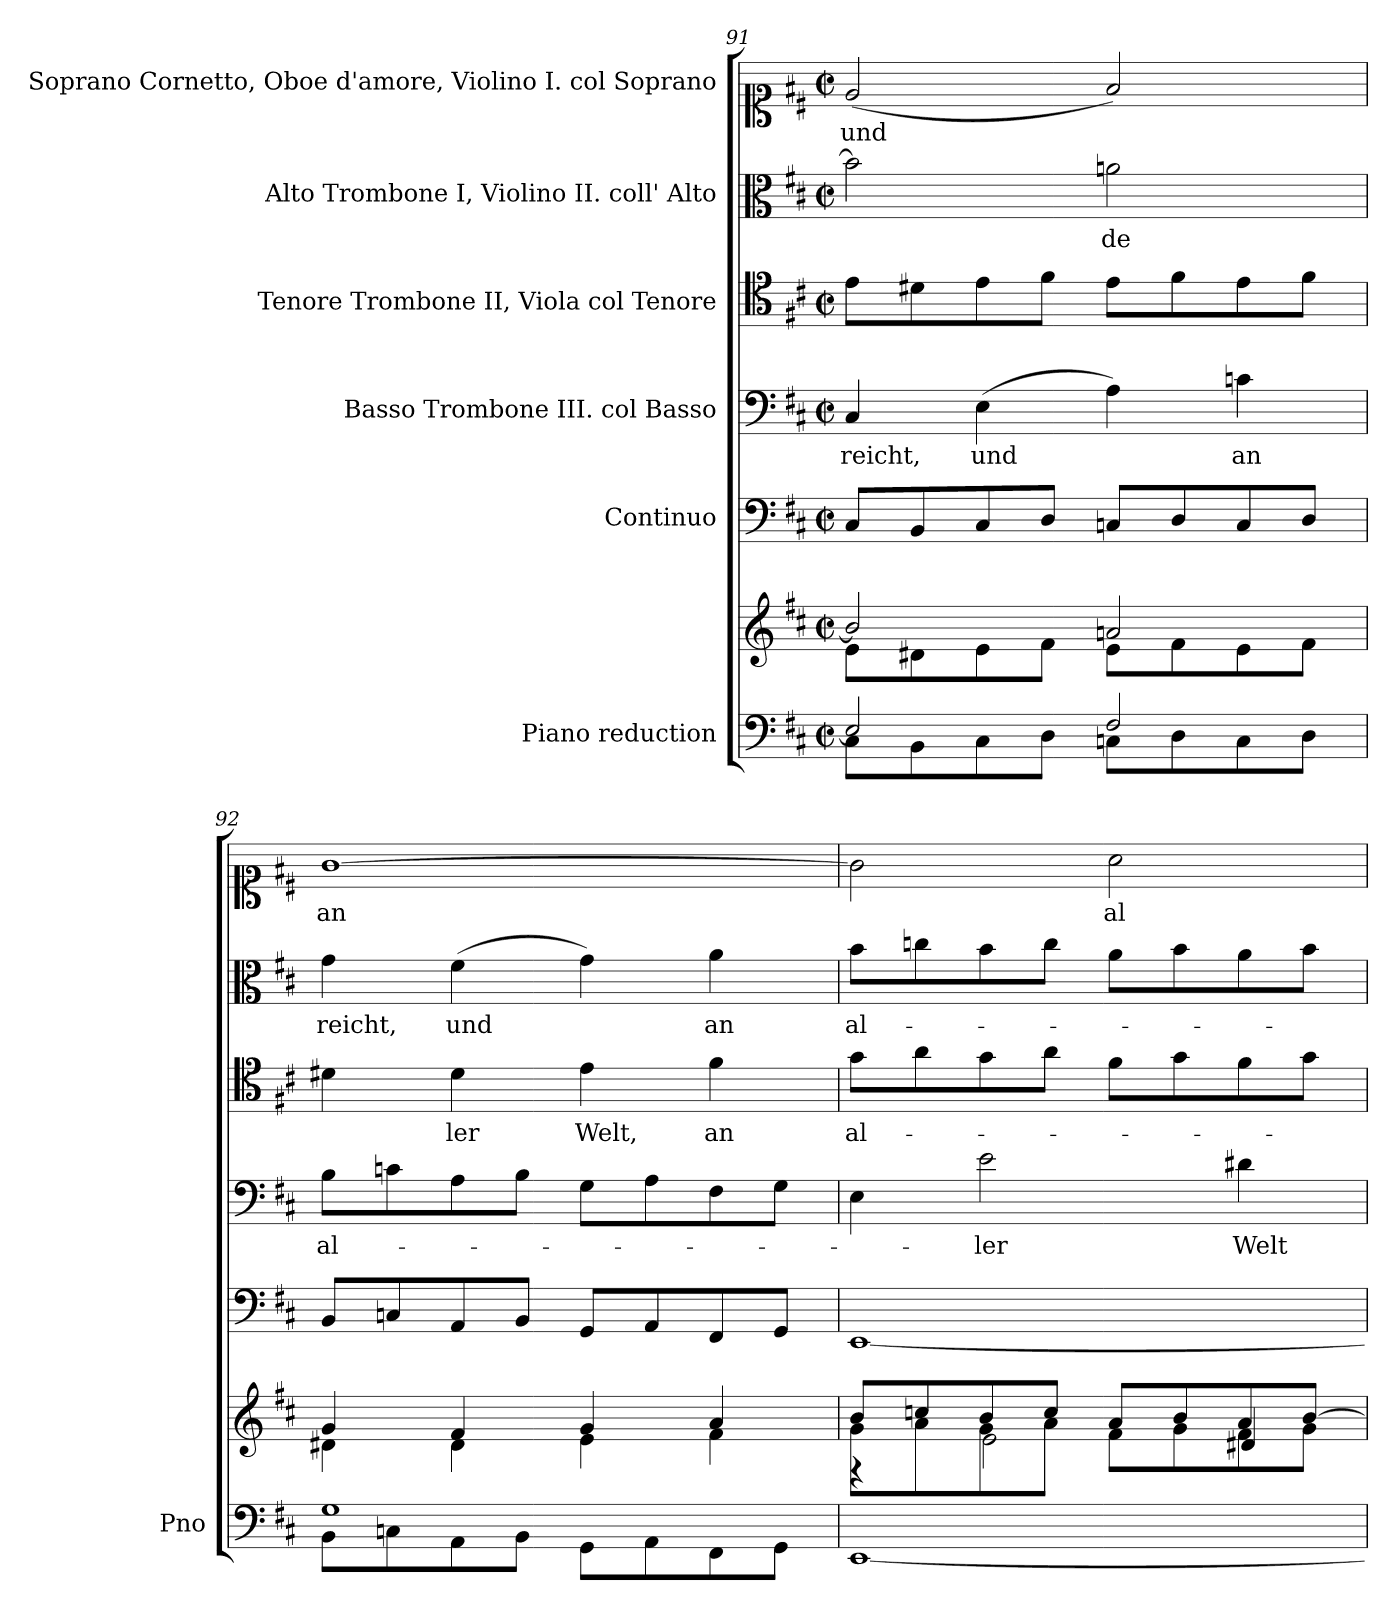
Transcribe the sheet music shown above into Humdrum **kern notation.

**kern	**kern	**kern	**kern	**text	**kern	**text	**kern	**text	**kern	**text
*part6	*part6	*part5	*part4	*part4	*part3	*part3	*part2	*part2	*part1	*part1
*staff7	*staff6	*staff5	*staff4	*staff4	*staff3	*staff3	*staff2	*staff2	*staff1	*staff1
*I"Piano reduction	*	*I"Continuo	*I"Basso  Trombone III. col Basso	*	*I"Tenore Trombone II, Viola col Tenore	*	*I"Alto Trombone I, Violino II.  coll' Alto	*	*I"Soprano Cornetto, Oboe d'amore, Violino I. col Soprano	*
*I'Pno	*	*	*	*	*	*	*	*	*	*
*clefF4	*clefG2	*clefF4	*clefF4	*	*clefC4	*	*clefC3	*	*clefC1	*
*k[f#c#]	*k[f#c#]	*k[f#c#]	*k[f#c#]	*	*k[f#c#]	*	*k[f#c#]	*	*k[f#c#]	*
*M2/2	*M2/2	*M2/2	*M2/2	*	*M2/2	*	*M2/2	*	*M2/2	*
*met(c|)	*met(c|)	*met(c|)	*met(c|)	*	*met(c|)	*	*met(c|)	*	*met(c|)	*
=91	=91	=91	=91	=91	=91	=91	=91	=91	=91	=91
*^	*^	*	*	*	*	*	*	*	*	*
!	!	!	!	!	!	!LO:LY:b	!	!	!	!	!	!LO:LY:b
2E/]	8C#\L	2b/]	8e\L	8C#/L	4C#/	reicht,	8e\L	.	2b\]	.	(<2e/	und
.	8BB\	.	8d#X\	8BB/	.	.	8d#X\	.	.	.	.	.
!	!	!	!	!	!	!LO:LY:b	!	!	!	!	!	!
.	8C#\	.	8e\	8C#/	(>4E\	und	8e\	.	.	.	.	.
.	8D\J	.	8f#\J	8D/J	.	.	8f#\J	.	.	.	.	.
!	!	!	!	!	!	!	!	!	!	!LO:LY:b	!	!
2F#/	8Cn\L	2an/	8e\L	8Cn/L	4A\)	.	8e\L	.	2an\	-de	2f#/)	.
.	8D\	.	8f#\	8D/	.	.	8f#\	.	.	.	.	.
!	!	!	!	!	!	!LO:LY:b	!	!	!	!	!	!
.	8C\	.	8e\	8C/	4cn\	an	8e\	.	.	.	.	.
.	8D\J	.	8f#\J	8D/J	.	.	8f#\J	.	.	.	.	.
!!LO:PB:g=z
=92	=92	=92	=92	=92	=92	=92	=92	=92	=92	=92	=92	=92
!	!	!	!	!	!	!LO:LY:b	!	!	!	!LO:LY:b	!	!LO:LY:b
1G	8BB\L	4g/	4d#X\	8BB/L	8B\L	al-	4d#X\	.	4g\	reicht,	[1g	an
.	8Cn\	.	.	8Cn/	8cn\	.	.	.	.	.	.	.
!	!	!	!	!	!	!	!	!LO:LY:b	!	!LO:LY:b	!	!
.	8AA\	4f#/	4d#\	8AA/	8A\	.	4d#\	-ler	(>4f#\	und	.	.
.	8BB\J	.	.	8BB/J	8B\J	.	.	.	.	.	.	.
!	!	!	!	!	!	!	!	!LO:LY:b	!	!	!	!
.	8GG\L	4g/	4e\	8GG/L	8G\L	.	4e\	Welt,	4g\)	.	.	.
.	8AA\	.	.	8AA/	8A\	.	.	.	.	.	.	.
!	!	!	!	!	!	!	!	!LO:LY:b	!	!LO:LY:b	!	!
.	8FF#\	4a/	4f#\	8FF#/	8F#\	.	4f#\	an	4a\	an	.	.
.	8GG\J	.	.	8GG/J	8G\J	.	.	.	.	.	.	.
=93	=93	=93	=93	=93	=93	=93	=93	=93	=93	=93	=93	=93
*	*	*	*^	*	*	*	*	*	*	*	*	*
!	!	!	!	!	!	!	!	!	!LO:LY:b	!	!LO:LY:b	!	!
*v	*v	*	*	*	*	*	*	*	*	*	*	*	*
[1EE	8b/L	8g\L	4rF	[1EE	4E\	.	8g\L	al-	8b\L	al-	2g\]	.
.	8ccni/	8a\	.	.	.	.	8a\	.	8ccn\	.	.	.
!	!	!	!	!	!	!LO:LY:b	!	!	!	!	!	!
.	8b/	8g\	2e\	.	2e\	-ler	8g\	.	8b\	.	.	.
.	8cc/J	8a\J	.	.	.	.	8a\J	.	8cc\J	.	.	.
!	!	!	!	!	!	!	!	!	!	!	!	!LO:LY:b
.	8a/L	8f#\L	.	.	.	.	8f#\L	.	8a\L	.	2a\	al-
.	8b/	8g\	.	.	.	.	8g\	.	8b\	.	.	.
!	!	!	!	!	!	!LO:LY:b	!	!	!	!	!	!
.	8a/	8f#\	4d#X/	.	4d#X\	Welt	8f#\	.	8a\	.	.	.
.	[8b/J	8g\J	.	.	.	.	8g\J	.	8b\J	.	.	.
*	*v	*v	*v	*	*	*	*	*	*	*	*	*
=	=	=	=	=	=	=	=	=	=	=
*-	*-	*-	*-	*-	*-	*-	*-	*-	*-	*-
